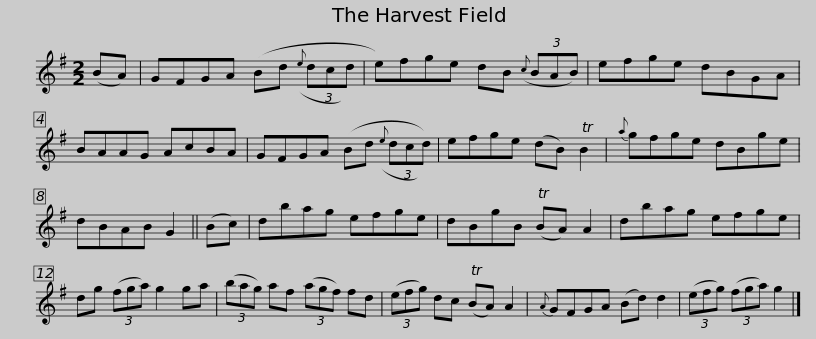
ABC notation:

X:1
L:1/8
M:2/2
I:linebreak $
K:G
V:1 treble
V:1
 (BA) | GFGA (Bd({e} (3dcd) | e)fge dB({c} (3BAB) | efge dBGA | BAAG AcBA |$ %5
 GFGA (Bd({e} (3dcd)) | efge (dB) TB2 |{a} gfge dBge | dBAB G2 || (Bc) | %10
 dbag efge |$ dBgB (TBA) A2 | dbag efge | dg (3(fga) g2 ga | (3(bag) af (3(agf) fd | %15
 (3(efg) dc (TBA) A2 |${A} GFGA (Bd) d2 | (3(efg) (3(fga) g2 |] %18
